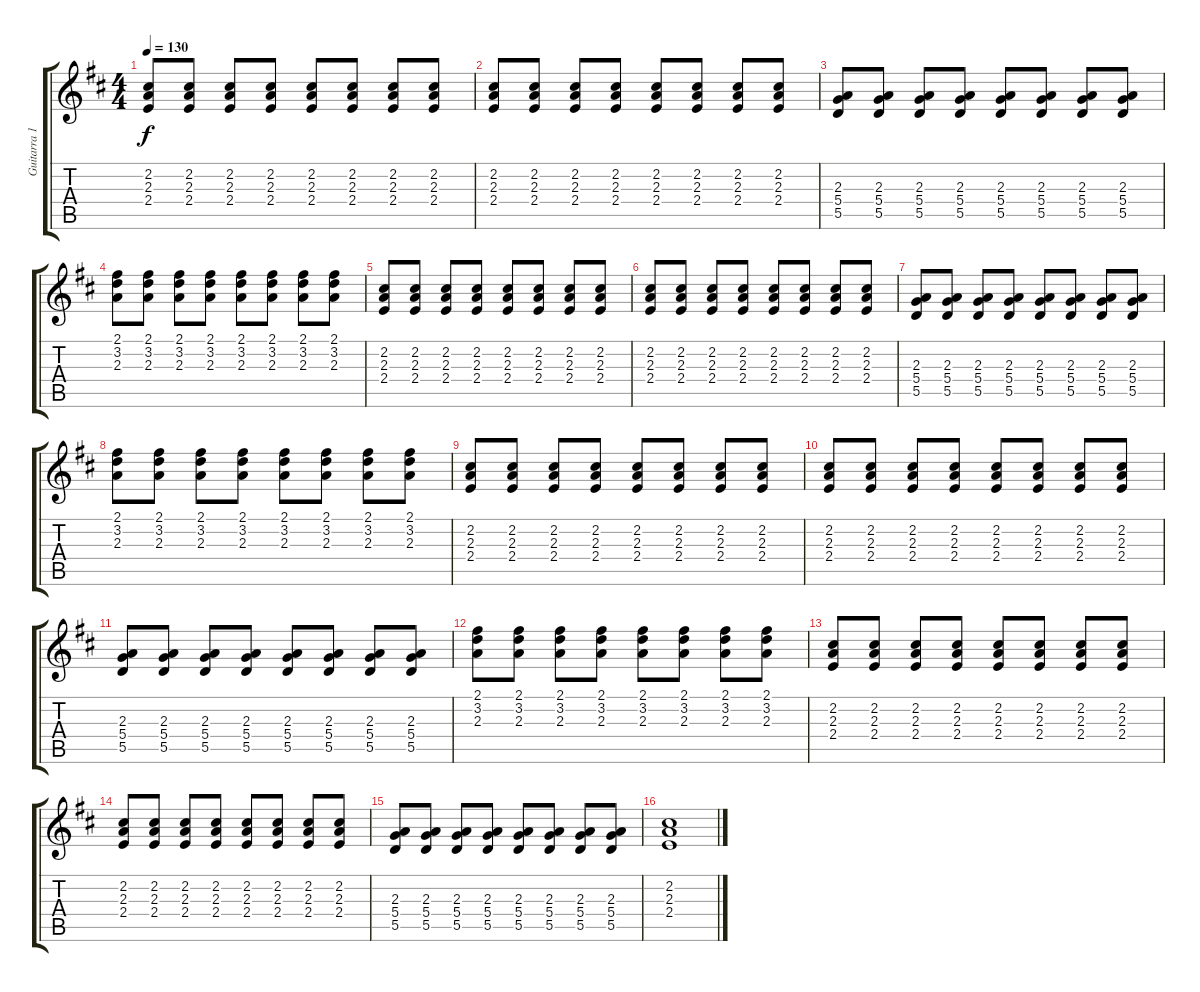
\track ("Guitarra 1" "Guitarra 1") {instrument overdrivenguitar}
\staff {score tabs}
\tuning (E4 B3 G3 D3 A2 E2) {hide}
\ts (4 4)
\tempo 130
\clef g2
\ks d
(2.2 2.3 2.4).8{dy f} (2.2 2.3 2.4).8 (2.2 2.3 2.4).8 (2.2 2.3 2.4).8 (2.2 2.3 2.4).8 (2.2 2.3 2.4).8 (2.2 2.3 2.4).8 (2.2 2.3 2.4).8 |
(2.2 2.3 2.4).8 (2.2 2.3 2.4).8 (2.2 2.3 2.4).8 (2.2 2.3 2.4).8 (2.2 2.3 2.4).8 (2.2 2.3 2.4).8 (2.2 2.3 2.4).8 (2.2 2.3 2.4).8 |
(2.3 5.4 5.5).8 (2.3 5.4 5.5).8 (2.3 5.4 5.5).8 (2.3 5.4 5.5).8 (2.3 5.4 5.5).8 (2.3 5.4 5.5).8 (2.3 5.4 5.5).8 (2.3 5.4 5.5).8 |
(2.1 3.2 2.3).8 (2.1 3.2 2.3).8 (2.1 3.2 2.3).8 (2.1 3.2 2.3).8 (2.1 3.2 2.3).8 (2.1 3.2 2.3).8 (2.1 3.2 2.3).8 (2.1 3.2 2.3).8 |
(2.2 2.3 2.4).8 (2.2 2.3 2.4).8 (2.2 2.3 2.4).8 (2.2 2.3 2.4).8 (2.2 2.3 2.4).8 (2.2 2.3 2.4).8 (2.2 2.3 2.4).8 (2.2 2.3 2.4).8 |
(2.2 2.3 2.4).8 (2.2 2.3 2.4).8 (2.2 2.3 2.4).8 (2.2 2.3 2.4).8 (2.2 2.3 2.4).8 (2.2 2.3 2.4).8 (2.2 2.3 2.4).8 (2.2 2.3 2.4).8 |
(2.3 5.4 5.5).8 (2.3 5.4 5.5).8 (2.3 5.4 5.5).8 (2.3 5.4 5.5).8 (2.3 5.4 5.5).8 (2.3 5.4 5.5).8 (2.3 5.4 5.5).8 (2.3 5.4 5.5).8 |
(2.1 3.2 2.3).8 (2.1 3.2 2.3).8 (2.1 3.2 2.3).8 (2.1 3.2 2.3).8 (2.1 3.2 2.3).8 (2.1 3.2 2.3).8 (2.1 3.2 2.3).8 (2.1 3.2 2.3).8 |
(2.2 2.3 2.4).8 (2.2 2.3 2.4).8 (2.2 2.3 2.4).8 (2.2 2.3 2.4).8 (2.2 2.3 2.4).8 (2.2 2.3 2.4).8 (2.2 2.3 2.4).8 (2.2 2.3 2.4).8 |
(2.2 2.3 2.4).8 (2.2 2.3 2.4).8 (2.2 2.3 2.4).8 (2.2 2.3 2.4).8 (2.2 2.3 2.4).8 (2.2 2.3 2.4).8 (2.2 2.3 2.4).8 (2.2 2.3 2.4).8 |
(2.3 5.4 5.5).8 (2.3 5.4 5.5).8 (2.3 5.4 5.5).8 (2.3 5.4 5.5).8 (2.3 5.4 5.5).8 (2.3 5.4 5.5).8 (2.3 5.4 5.5).8 (2.3 5.4 5.5).8 |
(2.1 3.2 2.3).8 (2.1 3.2 2.3).8 (2.1 3.2 2.3).8 (2.1 3.2 2.3).8 (2.1 3.2 2.3).8 (2.1 3.2 2.3).8 (2.1 3.2 2.3).8 (2.1 3.2 2.3).8 |
(2.2 2.3 2.4).8 (2.2 2.3 2.4).8 (2.2 2.3 2.4).8 (2.2 2.3 2.4).8 (2.2 2.3 2.4).8 (2.2 2.3 2.4).8 (2.2 2.3 2.4).8 (2.2 2.3 2.4).8 |
(2.2 2.3 2.4).8 (2.2 2.3 2.4).8 (2.2 2.3 2.4).8 (2.2 2.3 2.4).8 (2.2 2.3 2.4).8 (2.2 2.3 2.4).8 (2.2 2.3 2.4).8 (2.2 2.3 2.4).8 |
(2.3 5.4 5.5).8 (2.3 5.4 5.5).8 (2.3 5.4 5.5).8 (2.3 5.4 5.5).8 (2.3 5.4 5.5).8 (2.3 5.4 5.5).8 (2.3 5.4 5.5).8 (2.3 5.4 5.5).8 |
(2.2 2.3 2.4).1
